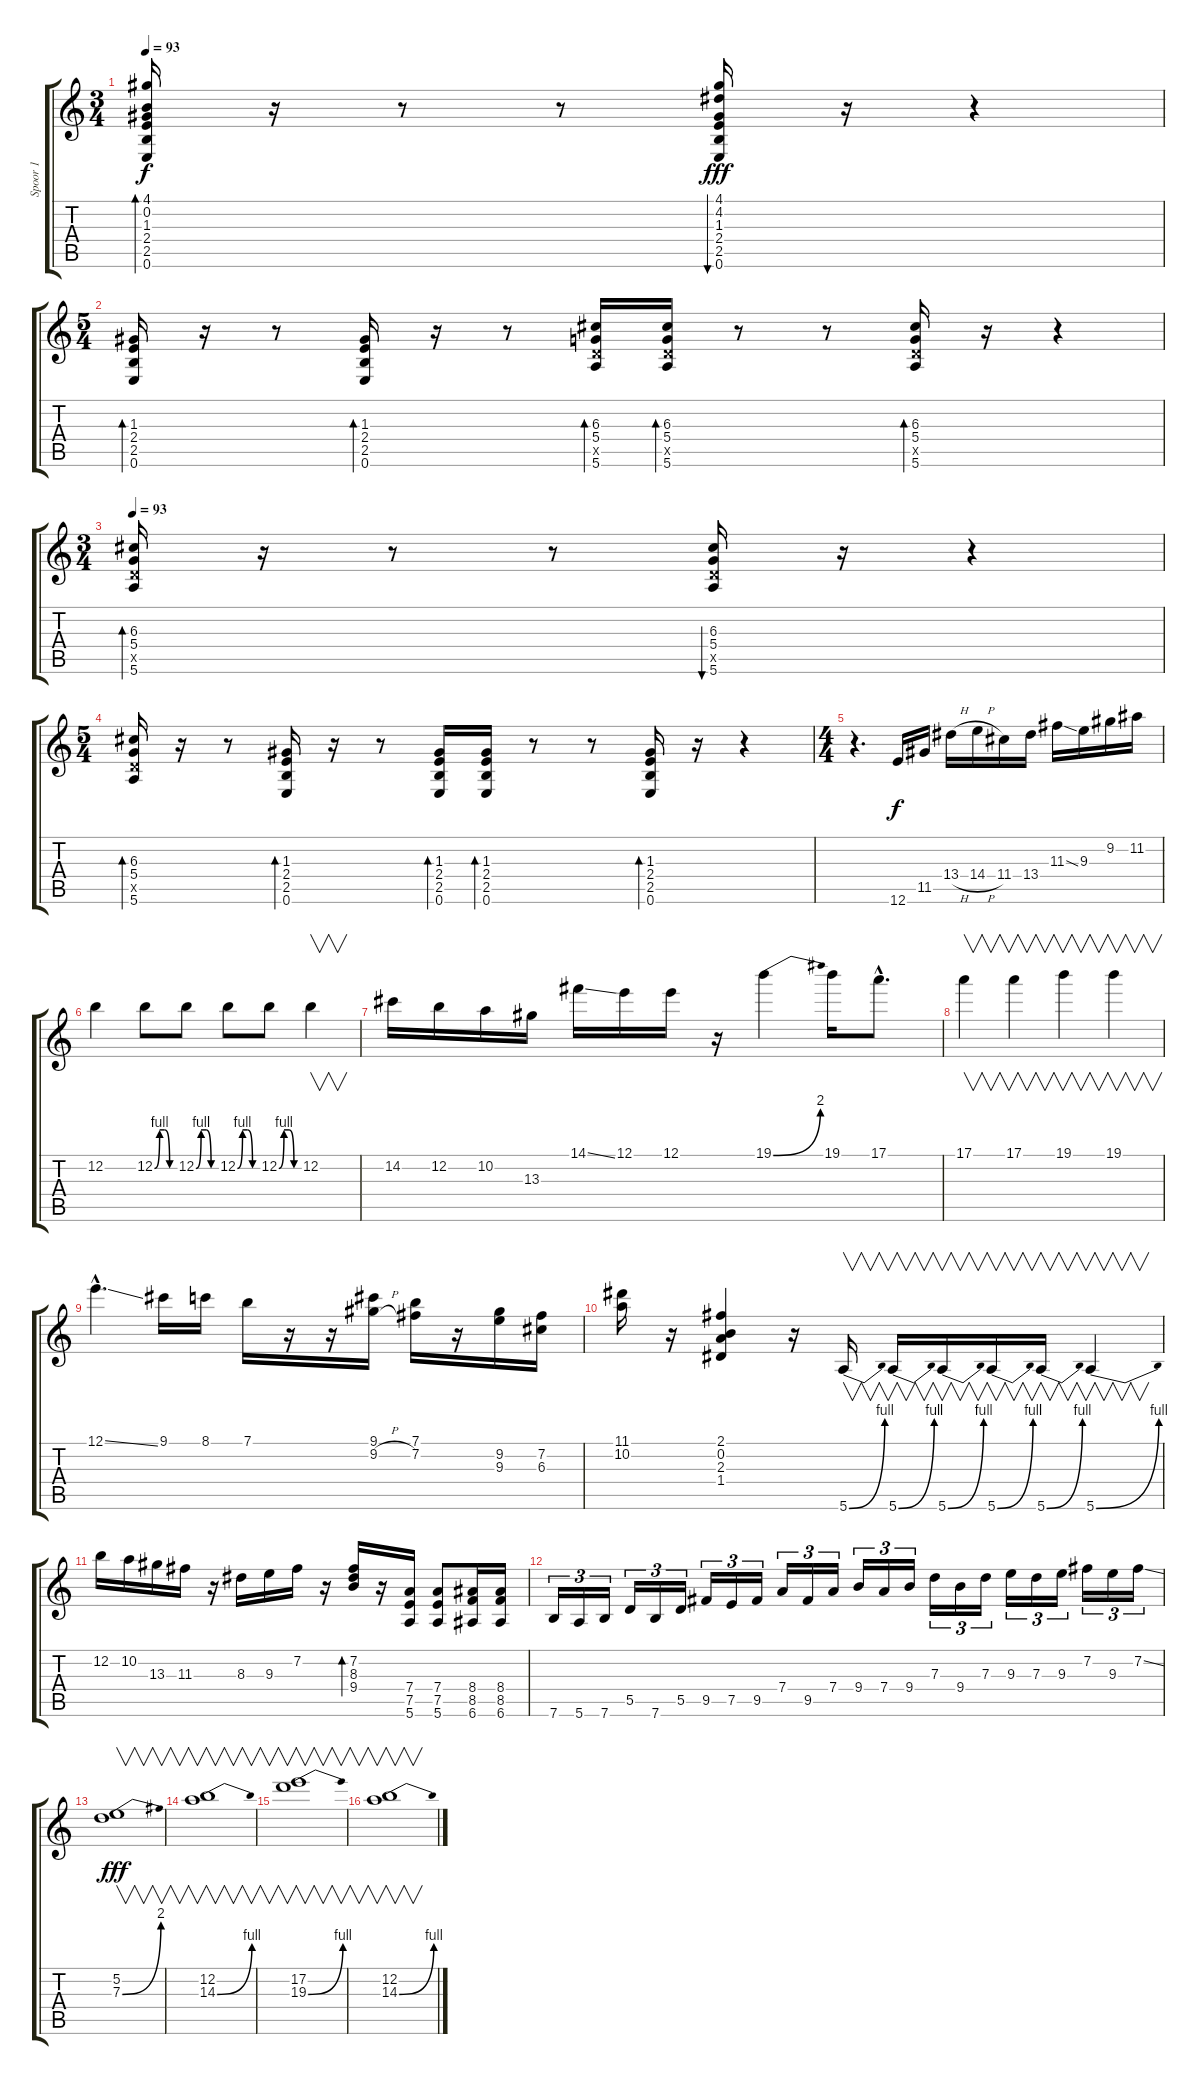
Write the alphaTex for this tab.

\track ("Spoor 1" "Spoor 1") {instrument electricguitarclean}
\staff {score tabs}
\tuning (E4 B3 G3 D3 A2 E2) {hide}
\ts (3 4)
\tempo 93
\clef g2
\ks c
(4.1 0.2 1.3 2.4 2.5 0.6).16{bd 30 dy f} r.16 r.8 r.8 (4.1 4.2 1.3 2.4 2.5 0.6).16{bu 30 dy fff} r.16 r.4 |
\ts (5 4)
(1.3 2.4 2.5 0.6).16{bd 30} r.16 r.8 (1.3 2.4 2.5 0.6).16{bd 30} r.16 r.8 (6.3 5.4 5.5{x} 5.6).16{bd 30} (6.3 5.4 5.5{x} 5.6).16{bd 30} r.8 r.8 (6.3 5.4 5.5{x} 5.6).16{bd 30} r.16 r.4 |
\ts (3 4)
\tempo 93
(6.3 5.4 5.5{x} 5.6).16{bd 30} r.16 r.8 r.8 (6.3 5.4 5.5{x} 5.6).16{bu 30} r.16 r.4 |
\ts (5 4)
(6.3 5.4 5.5{x} 5.6).16{bd 30} r.16 r.8 (1.3 2.4 2.5 0.6).16{bd 30} r.16 r.8 (1.3 2.4 2.5 0.6).16{bd 30} (1.3 2.4 2.5 0.6).16{bd 30} r.8 r.8 (1.3 2.4 2.5 0.6).16{bd 30} r.16 r.4 |
\ts (4 4)
r.4{d volume 16 balance 13 instrument overdrivenguitar} 12.6.16{dy f} 11.5.16 13.4{h}.16 14.4{h}.16 11.4.16 13.4.16 11.3{ss}.16 9.3.16 9.2.16 11.2.16 |
12.2.4 12.2{be (custom 0 0 15 4 30 4 45 0 60 0)}.8 12.2{be (custom 0 0 15 4 30 4 45 0 60 0)}.8 12.2{be (custom 0 0 15 4 30 4 45 0 60 0)}.8 12.2{be (custom 0 0 15 4 30 4 45 0 60 0)}.8 12.2.4{v} |
14.2.16 12.2.16 10.2.16 13.3.16 14.1{ss}.16 12.1.16 12.1.16 r.16 19.1{be (bend 0 0 60 8)}.4 19.1.16 17.1{hac}.8{d} |
17.1.4{v} 17.1.4{v} 19.1.4{v} 19.1.4{v} |
12.1{ss hac}.4{d} 9.1.16 8.1.16 7.1.16 r.16 r.16 (9.1 9.2{h}).16 (7.1 7.2).16 r.16 (9.2 9.3).16 (7.2 6.3).16 |
(11.1 10.2).16 r.16 (2.1 0.2 2.3 1.4).4 r.16 5.6{be (bend 0 0 60 4)}.16{v} 5.6{be (bend 0 0 60 4)}.16{v} 5.6{be (bend 0 0 60 4)}.16{v} 5.6{be (bend 0 0 60 4)}.16{v} 5.6{be (bend 0 0 60 4)}.16{v} 5.6{be (bend 0 0 60 4)}.4{v} |
12.2.16 10.2.16 13.3.16 11.3.16 r.16 8.3.16 9.3.16 7.2.16 r.16 (7.2 8.3 9.4).16{bd 480} r.16 (7.4 7.5 5.6).16 (7.4 7.5 5.6).8 (8.4 8.5 6.6).16 (8.4 8.5 6.6).16 |
7.6.16{tu (3 2)} 5.6.16{tu (3 2)} 7.6.16{tu (3 2)} 5.5.16{tu (3 2)} 7.6.16{tu (3 2)} 5.5.16{tu (3 2)} 9.5.16{tu (3 2)} 7.5.16{tu (3 2)} 9.5.16{tu (3 2)} 7.4.16{tu (3 2)} 9.5.16{tu (3 2)} 7.4.16{tu (3 2)} 9.4.16{tu (3 2)} 7.4.16{tu (3 2)} 9.4.16{tu (3 2)} 7.3.16{tu (3 2)} 9.4.16{tu (3 2)} 7.3.16{tu (3 2)} 9.3.16{tu (3 2)} 7.3.16{tu (3 2)} 9.3.16{tu (3 2)} 7.2.16{tu (3 2)} 9.3.16{tu (3 2)} 7.2{ss}.16{tu (3 2)} |
(5.2 7.3{be (bend 0 0 60 8)}).1{v dy fff} |
(12.2 14.3{be (bend 0 0 60 4)}).1{v} |
(17.2 19.3{be (bend 0 0 60 4)}).1{v} |
(12.2 14.3{be (bend 0 0 60 4)}).1{v}
